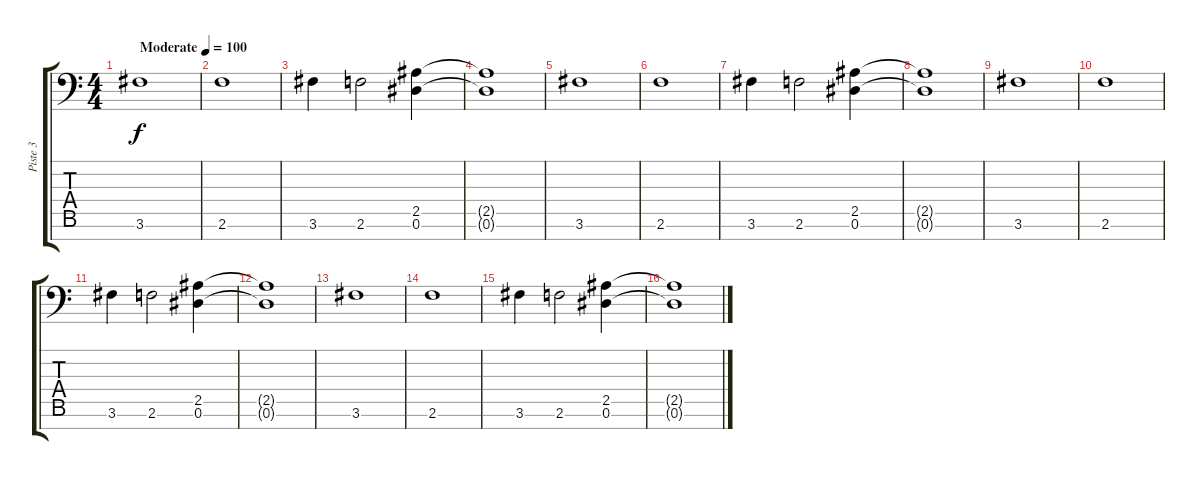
\track ("Piste 3" "Piste 3") {instrument overdrivenguitar}
\staff {score tabs}
\tuning (Eb4 Bb3 Gb3 Db3 Ab2 Eb2 Bb1) {hide}
\ts (4 4)
\tempo (100 "Moderate")
\clef f4
\ks c
3.6.1{dy f instrument overdrivenguitar} |
2.6.1 |
3.6.4 2.6.2 (2.5 0.6).4 |
(2.5{t} 0.6{t}).1 |
3.6.1 |
2.6.1 |
3.6.4 2.6.2 (2.5 0.6).4 |
(2.5{t} 0.6{t}).1 |
3.6.1 |
2.6.1 |
3.6.4 2.6.2 (2.5 0.6).4 |
(2.5{t} 0.6{t}).1 |
3.6.1 |
2.6.1 |
3.6.4 2.6.2 (2.5 0.6).4 |
(2.5{t} 0.6{t}).1
